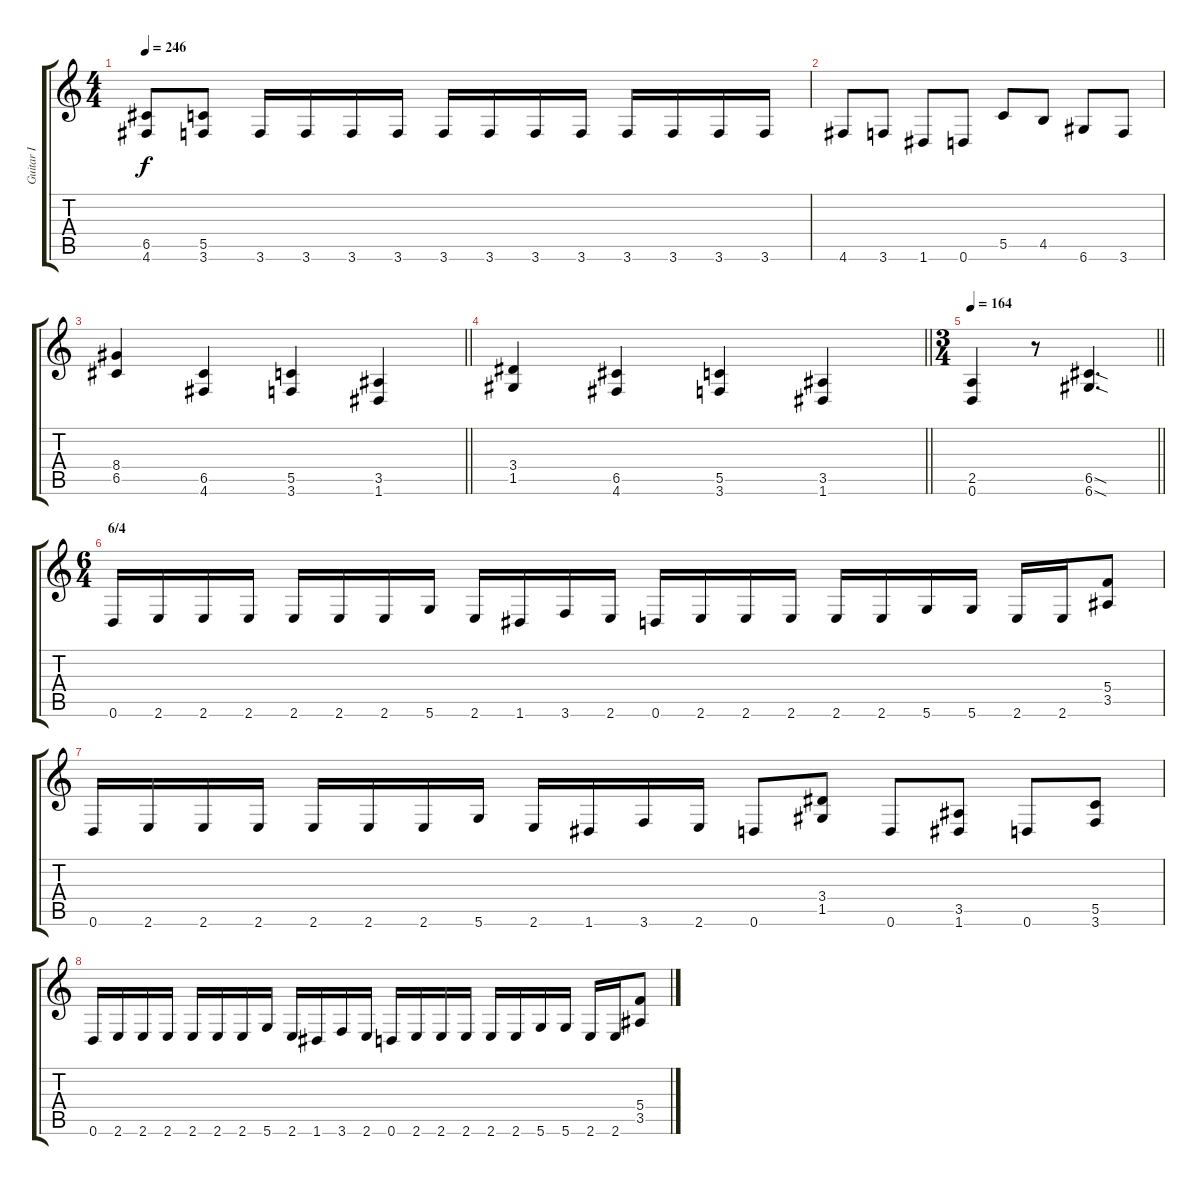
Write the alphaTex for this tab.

\track ("Guitar I" "Guitar I") {instrument distortionguitar}
\staff {score tabs}
\tuning (D4 A3 F3 C3 G2 D2) {hide}
\ts (4 4)
\tempo 246
\clef g2
\ks c
(6.5 4.6).8{dy f} (5.5 3.6).8 3.6.16 3.6.16 3.6.16 3.6.16 3.6.16 3.6.16 3.6.16 3.6.16 3.6.16 3.6.16 3.6.16 3.6.16 |
4.6.8 3.6.8 1.6.8 0.6.8 5.5.8 4.5.8 6.6.8 3.6.8 |
\barLineRight lightlight
(8.4 6.5).4 (6.5 4.6).4 (5.5 3.6).4 (3.5 1.6).4 |
\barLineRight lightlight
(3.4 1.5).4 (6.5 4.6).4 (5.5 3.6).4 (3.5 1.6).4 |
\ts (3 4)
\section ("" "")
\tempo 164
\barLineRight lightlight
(2.5 0.6).4 r.8 (6.5{sod} 6.6{sod}).4{d} |
\ts (6 4)
\section ("" "6/4")
0.6.16 2.6.16 2.6.16 2.6.16 2.6.16 2.6.16 2.6.16 5.6.16 2.6.16 1.6.16 3.6.16 2.6.16 0.6.16 2.6.16 2.6.16 2.6.16 2.6.16 2.6.16 5.6.16 5.6.16 2.6.16 2.6.16 (5.4 3.5).8 |
0.6.16 2.6.16 2.6.16 2.6.16 2.6.16 2.6.16 2.6.16 5.6.16 2.6.16 1.6.16 3.6.16 2.6.16 0.6.8 (3.4 1.5).8 0.6.8 (3.5 1.6).8 0.6.8 (5.5 3.6).8 |
0.6.16 2.6.16 2.6.16 2.6.16 2.6.16 2.6.16 2.6.16 5.6.16 2.6.16 1.6.16 3.6.16 2.6.16 0.6.16 2.6.16 2.6.16 2.6.16 2.6.16 2.6.16 5.6.16 5.6.16 2.6.16 2.6.16 (5.4 3.5).8
